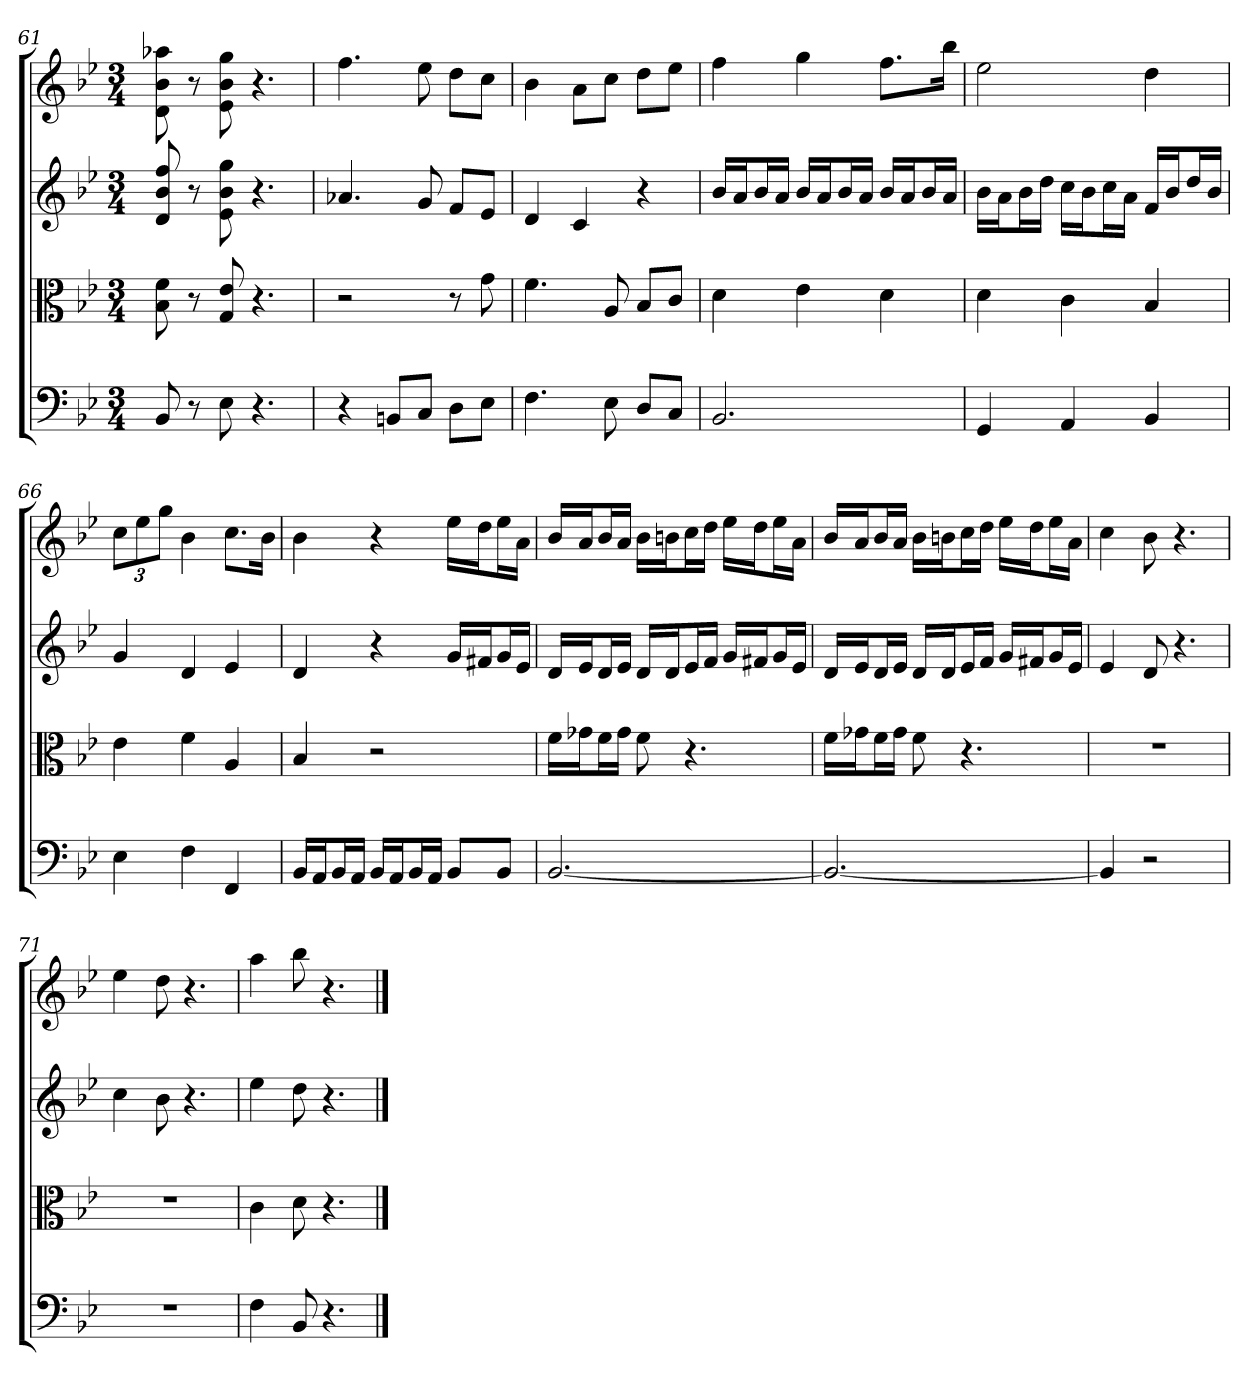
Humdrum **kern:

**kern	**kern	**kern	**kern
*part4	*part3	*part2	*part1
*staff4	*staff3	*staff2	*staff1
*clefF4	*clefC3	*	*
*k[b-e-]	*k[b-e-]	*k[b-e-]	*k[b-e-]
*B-:	*B-:	*B-:	*B-:
*M3/4	*M3/4	*M3/4	*M3/4
=61	=61	=61	=61
8BB-	8B- 8f	8d 8b- 8ff	8d 8b- 8aa-X
8r	8r	8r	8r
8E-	8G 8e-	8e- 8b- 8gg	8e- 8b- 8gg
4.r	4.r	4.r	4.r
=62	=62	=62	=62
4r	2r	4.a-X	4.ff
8BBn/L	.	.	.
8C/J	.	8g	8ee-
8D\L	8r	8fL	8ddL
8E-\J	8g	8e-J	8ccJ
=63	=63	=63	=63
4.F	4.f	4d	4b-
.	.	4c	8aL
8E-	8A	.	8ccJ
8D/L	8B-/L	4r	8ddL
8C/J	8c/J	.	8ee-J
=64	=64	=64	=64
2.BB-	4d	16b-LL	4ff
.	.	16aJ	.
.	.	16b-L	.
.	.	16aJJ	.
.	4e-	16b-LL	4gg
.	.	16aJ	.
.	.	16b-L	.
.	.	16aJJ	.
.	4d	16b-LL	8.ffL
.	.	16aJ	.
.	.	16b-L	.
.	.	16aJJ	16bb-Jk
=65	=65	=65	=65
4GG	4d	16b-LL	2ee-
.	.	16aJ	.
.	.	16b-L	.
.	.	16ddJJ	.
4AA	4c	16ccLL	.
.	.	16b-J	.
.	.	16ccL	.
.	.	16aJJ	.
4BB-	4B-	16fLL	4dd
.	.	16b-J	.
.	.	16ddL	.
.	.	16b-JJ	.
=66	=66	=66	=66
4E-	4e-	4g	12ccL
.	.	.	12ee-
.	.	.	12ggJ
4F	4f	4d	4b-
4FF	4A	4e-	8.ccL
.	.	.	16b-Jk
=67	=67	=67	=67
16BB-/LL	4B-	4d	4b-
16AA/J	.	.	.
16BB-/L	.	.	.
16AA/JJ	.	.	.
16BB-/LL	2r	4r	4r
16AA/J	.	.	.
16BB-/L	.	.	.
16AA/JJ	.	.	.
8BB-/L	.	16gLL	16ee-LL
.	.	16f#XJ	16ddJ
8BB-/J	.	16gL	16ee-L
.	.	16e-JJ	16aJJ
=68	=68	=68	=68
[2.BB-	16f\LL	16dLL	16b-LL
.	16g-X\J	16e-J	16aJ
.	16f\L	16dL	16b-L
.	16g-\JJ	16e-JJ	16aJJ
.	8f	16dLL	16b-LL
.	.	16dJ	16bnJ
.	4.r	16e-L	16ccL
.	.	16fJJ	16ddJJ
.	.	16gLL	16ee-LL
.	.	16f#XJ	16ddJ
.	.	16gL	16ee-L
.	.	16e-JJ	16aJJ
=69	=69	=69	=69
2.BB-_	16f\LL	16dLL	16b-LL
.	16g-X\J	16e-J	16aJ
.	16f\L	16dL	16b-L
.	16g-\JJ	16e-JJ	16aJJ
.	8f	16dLL	16b-LL
.	.	16dJ	16bnJ
.	4.r	16e-L	16ccL
.	.	16fJJ	16ddJJ
.	.	16gLL	16ee-LL
.	.	16f#XJ	16ddJ
.	.	16gL	16ee-L
.	.	16e-JJ	16aJJ
=70	=70	=70	=70
4BB-]	2.r	4e-	4cc
2r	.	8d	8b-
.	.	4.r	4.r
=71	=71	=71	=71
2.r	2.r	4cc	4ee-
.	.	8b-	8dd
.	.	4.r	4.r
=72	=72	=72	=72
4F	4c	4ee-	4aa
8BB-	8d	8dd	8bb-
4.r	4.r	4.r	4.r
==	==	==	==
*-	*-	*-	*-
